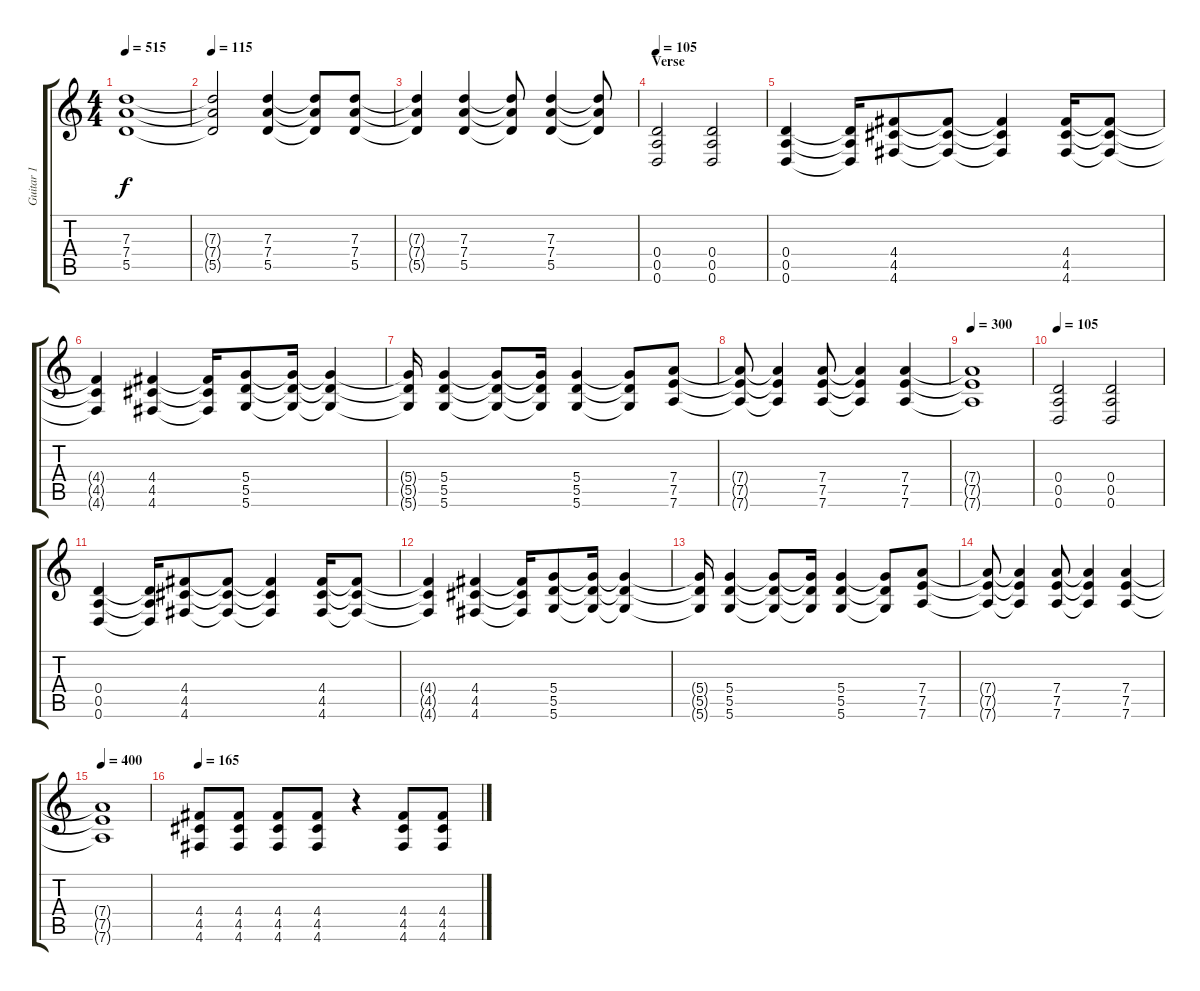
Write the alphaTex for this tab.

\track ("Guitar 1" "Guitar 1") {instrument acousticguitarsteel}
\staff {score tabs}
\tuning (E4 B3 G3 D3 A2 D2) {hide}
\ts (4 4)
\tempo 515
\clef g2
\ks c
(7.3{t} 7.4{t} 5.5{t}).1{dy f} |
\tempo 115
(7.3{t} 7.4{t} 5.5{t}).2 (7.3 7.4 5.5).4 (7.3{t} 7.4{t} 5.5{t}).8 (7.3 7.4 5.5).8 |
(7.3{t} 7.4{t} 5.5{t}).4 (7.3 7.4 5.5).4 (7.3{t} 7.4{t} 5.5{t}).8 (7.3 7.4 5.5).4 (7.3{t} 7.4{t} 5.5{t}).8 |
\section ("" "Verse")
\tempo 105
(0.4 0.5 0.6).2 (0.4 0.5 0.6).2 |
(0.4 0.5 0.6).4 (0.4{t} 0.5{t} 0.6{t}).16 (4.4 4.5 4.6).8 (4.4{t} 4.5{t} 4.6{t}).8 (4.4{t} 4.5{t} 4.6{t}).4 (4.4 4.5 4.6).16 (4.4{t} 4.5{t} 4.6{t}).8 |
(4.4{t} 4.5{t} 4.6{t}).4 (4.4 4.5 4.6).4 (4.4{t} 4.5{t} 4.6{t}).16 (5.4 5.5 5.6).8 (5.4{t} 5.5{t} 5.6{t}).16 (5.4{t} 5.5{t} 5.6{t}).4 |
(5.4{t} 5.5{t} 5.6{t}).16 (5.4 5.5 5.6).4 (5.4{t} 5.5{t} 5.6{t}).8 (5.4{t} 5.5{t} 5.6{t}).16 (5.4 5.5 5.6).4 (5.4{t} 5.5{t} 5.6{t}).8 (7.4 7.5 7.6).8 |
(7.4{t} 7.5{t} 7.6{t}).8 (7.4{t} 7.5{t} 7.6{t}).4 (7.4 7.5 7.6).8 (7.4{t} 7.5{t} 7.6{t}).4 (7.4 7.5 7.6).4 |
\tempo 300
(7.4{t} 7.5{t} 7.6{t}).1 |
\tempo 105
(0.4 0.5 0.6).2 (0.4 0.5 0.6).2 |
(0.4 0.5 0.6).4 (0.4{t} 0.5{t} 0.6{t}).16 (4.4 4.5 4.6).8 (4.4{t} 4.5{t} 4.6{t}).8 (4.4{t} 4.5{t} 4.6{t}).4 (4.4 4.5 4.6).16 (4.4{t} 4.5{t} 4.6{t}).8 |
(4.4{t} 4.5{t} 4.6{t}).4 (4.4 4.5 4.6).4 (4.4{t} 4.5{t} 4.6{t}).16 (5.4 5.5 5.6).8 (5.4{t} 5.5{t} 5.6{t}).16 (5.4{t} 5.5{t} 5.6{t}).4 |
(5.4{t} 5.5{t} 5.6{t}).16 (5.4 5.5 5.6).4 (5.4{t} 5.5{t} 5.6{t}).8 (5.4{t} 5.5{t} 5.6{t}).16 (5.4 5.5 5.6).4 (5.4{t} 5.5{t} 5.6{t}).8 (7.4 7.5 7.6).8 |
(7.4{t} 7.5{t} 7.6{t}).8 (7.4{t} 7.5{t} 7.6{t}).4 (7.4 7.5 7.6).8 (7.4{t} 7.5{t} 7.6{t}).4 (7.4 7.5 7.6).4 |
\tempo 400
(7.4{t} 7.5{t} 7.6{t}).1 |
\tempo 165
(4.4 4.5 4.6).8 (4.4 4.5 4.6).8 (4.4 4.5 4.6).8 (4.4 4.5 4.6).8 r.4 (4.4 4.5 4.6).8 (4.4 4.5 4.6).8
